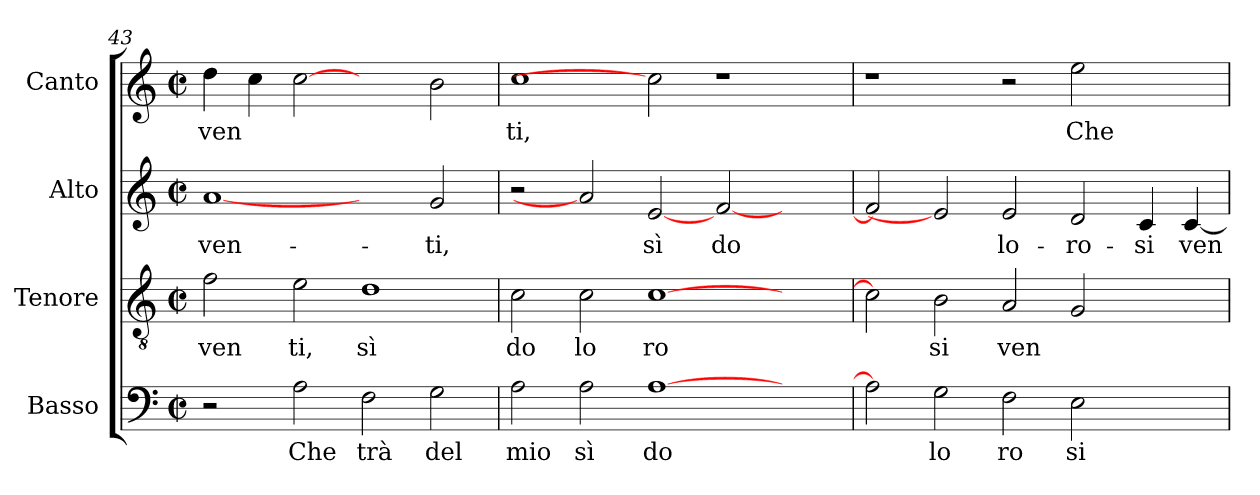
**kern	**text	**kern	**text	**kern	**text	**kern	**text
*part4	*part4	*part3	*part3	*part2	*part2	*part1	*part1
*staff4	*staff4	*staff3	*staff3	*staff2	*staff2	*staff1	*staff1
*I"Basso	*	*I"Tenore	*	*I"Alto	*	*I"Canto	*
*clefF4	*	*clefGv2	*	*clefG2	*	*clefG2	*
*k[]	*	*k[]	*	*k[]	*	*k[]	*
*C:	*	*C:	*	*C:	*	*C:	*
*M2/2	*	*M2/2	*	*M2/2	*	*M2/2	*
*met(c|)	*	*met(c|)	*	*met(c|)	*	*met(c|)	*
=43	=43	=43	=43	=43	=43	=43	=43
!	!	!	!LO:LY:b:cj	!	!LO:LY:b:cj	!	!LO:LY:a:cj
2r	.	2f\	ven	[1a	ven-	4dd\	ven-
!	!	!	!	!	!	!	!LO:LY:a:cj
.	.	.	.	.	.	4cc\	--
!	!LO:LY:b:cj	!	!LO:LY:b:cj	!	!	!	!LO:LY:a:cj
2A\	Che	2e\	ti,	.	.	[2cc	--
!	!LO:LY:b:cj	!	!LO:LY:b:cj	!	!	!	!
2F\	trà	1d	sì	2ryy	.	2ryy	.
!	!LO:LY:b:cj	!	!	!	!LO:LY:b:cj	!	!LO:LY:a:cj
2G\	del	.	.	2g/	-ti,	2b\	--
=44	=44	=44	=44	=44	=44	=44	=44
!	!LO:LY:b:cj	!	!LO:LY:b:cj	!	!	!	!LO:LY:a:cj
2A\	mio	2c\	do	2r	.	1cc	-ti,
!	!LO:LY:b:cj	!	!LO:LY:b:cj	!	!	!	!
2A\	sì	2c\	lo	2a]	.	.	.
!	!LO:LY:b:cj	!	!LO:LY:b:cj	!	!LO:LY:b:cj	!	!
[<1A	do	[<1c	ro	[2e	sì	2cc]	.
!	!	!	!	!	!LO:LY:b:cj	!	!
.	.	.	.	[<2f/	do-	1r	.
2ryy	.	2ryy	.	2ryy	.	.	.
!!LO:LB:g=z
=45	=45	=45	=45	=45	=45	=45	=45
!	!LO:LY:b:cj	!	!LO:LY:b:cj	!	!LO:LY:b:cj	!	!
2A\]	.	2c\]	.	2f/]	--	1r	.
!	!LO:LY:b:cj	!	!LO:LY:b:cj	!	!	!	!
2G\	lo	2B\	si	2e]	.	.	.
!	!LO:LY:b:cj	!	!LO:LY:b:cj	!	!LO:LY:b:cj	!	!
2F\	ro	2A/	ven	2e/	-lo-	2r	.
!	!LO:LY:b:cj	!	!LO:LY:b:cj	!	!LO:LY:b:cj	!	!LO:LY:b:cj
2E\	si	2G/	.	2d/	-ro-	2ee\	Che
!	!	!	!	!	!LO:LY:b:cj	!	!
2ryy	.	2ryy	.	4c/	-si	2ryy	.
!	!	!	!	!	!LO:LY:b:cj	!	!
.	.	.	.	[<4c/	ven-	.	.
=	=	=	=	=	=	=	=
*-	*-	*-	*-	*-	*-	*-	*-
